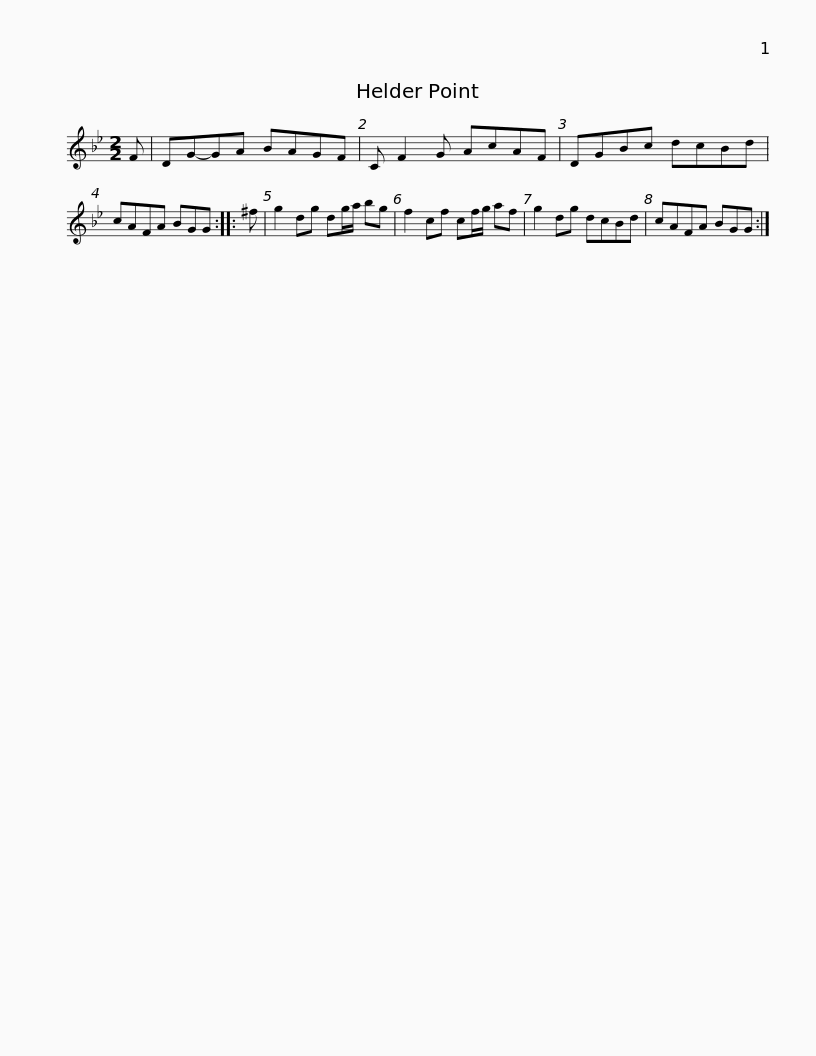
X:1
L:1/8
M:2/2
I:linebreak $
K:Gmin
V:1 treble
V:1
 F | DG-GA BAGF | C F2 G AcAF | DGBc dcBd | cAFA BGG :: %5
 ^f |$ g2 dg dg/a/ bg | f2 cf cf/g/ af | g2 dg dcBd | cAFA BGG :| %10
